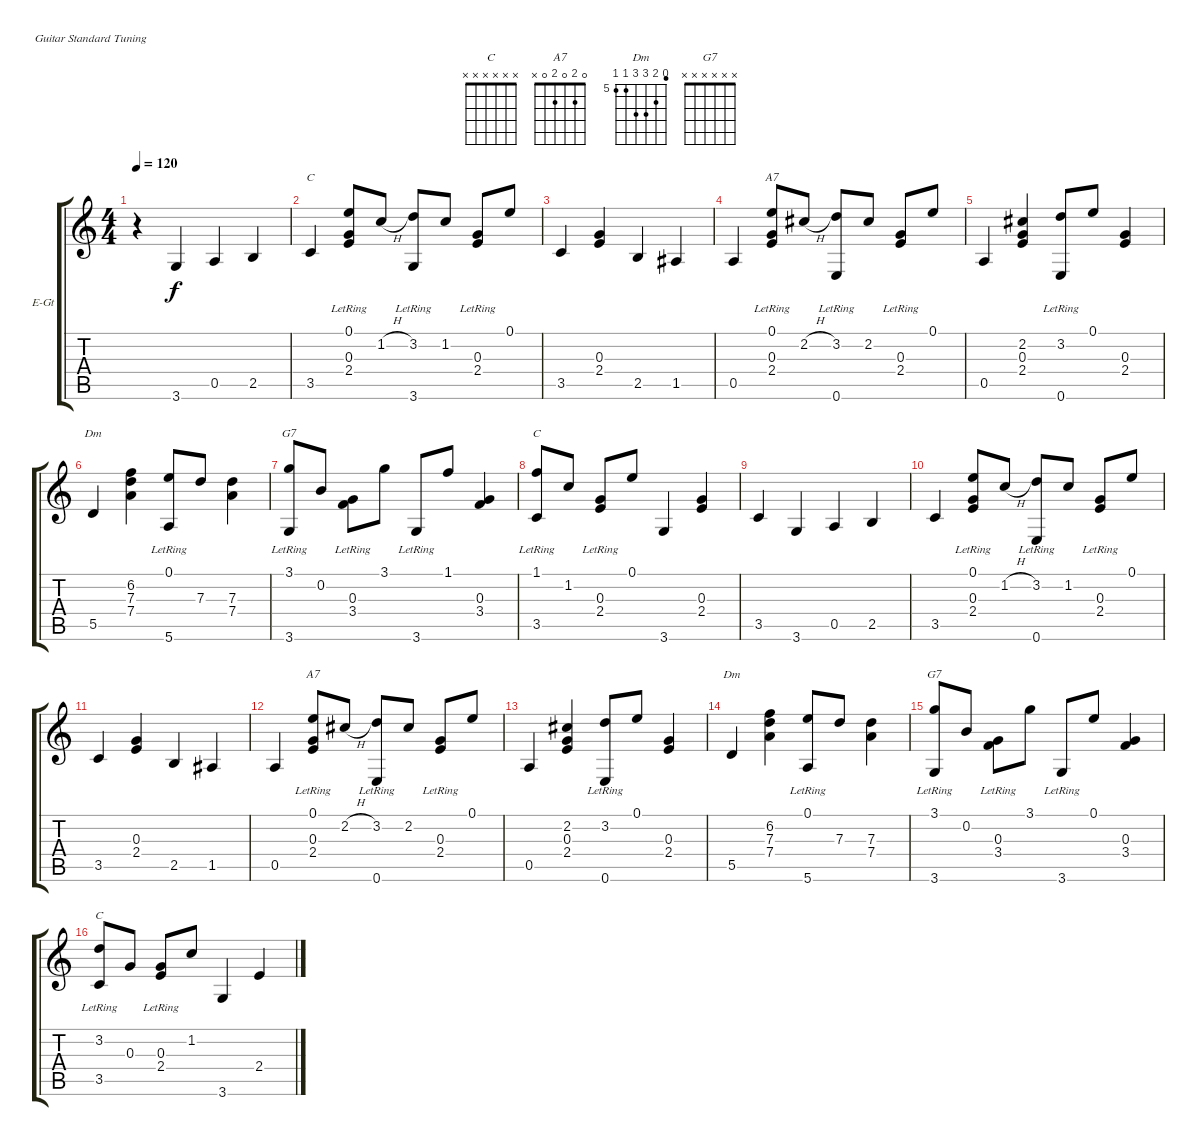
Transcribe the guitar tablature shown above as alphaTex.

\bracketExtendMode groupsimilarinstruments
\firstSystemTrackNameOrientation horizontal
\otherSystemsTrackNameOrientation horizontal
\track ("Jazz Guitar" "E-Gt") {instrument electricguitarmuted}
\staff {score tabs}
\tuning (E4 B3 G3 D3 A2 E2)
\chord ("C" 0 1 0 2 3 x)
\chord ("A7" 0 2 0 2 0 0)
\chord ("Dm" 4 6 7 7 5 5) {firstfret 5}
\chord ("G7" 3 0 0 3 2 3)
\chord ("C" x x x x x x)
\chord ("A7" 0 2 0 2 0 x)
\chord ("G7" x x x x x x)
\ts (4 4)
\tempo 120
\clef g2
\ks c
r.4{dy f instrument electricguitarmuted} 3.6.4 0.5.4 2.5.4 |
3.5.4{ch "C"} (0.1{lr} 0.3 2.4).8 1.2{h}.8 (3.2{lr} 3.6).8 1.2.8 (0.3{lr} 2.4).8 0.1.8 |
3.5.4 (0.3 2.4).4 2.5.4 1.5.4 |
0.5.4 (0.1{lr} 0.3 2.4).8{ch "A7"} 2.2{h}.8 (3.2{lr} 0.6).8 2.2.8 (0.3{lr} 2.4).8 0.1.8 |
0.5.4 (2.2 0.3 2.4).4 (3.2{lr} 0.6).8 0.1.8 (0.3 2.4).4 |
5.5.4{ch "Dm"} (6.2 7.3 7.4).4 (0.1{lr} 5.6).8 7.3.8 (7.3 7.4).4 |
(3.1{lr} 3.6).8{ch "G7"} 0.2.8 (0.3{lr} 3.4).8 3.1.8 3.6{lr}.8 1.1.8 (0.3 3.4).4 |
(1.1{lr} 3.5).8{ch "C"} 1.2.8 (0.3{lr} 2.4).8 0.1.8 3.6.4 (0.3 2.4).4 |
3.5.4 3.6.4 0.5.4 2.5.4 |
3.5.4 (0.1{lr} 0.3 2.4).8 1.2{h}.8 (3.2{lr} 0.6).8 1.2.8 (0.3{lr} 2.4).8 0.1.8 |
3.5.4 (0.3 2.4).4 2.5.4 1.5.4 |
0.5.4 (0.1{lr} 0.3 2.4).8{ch "A7"} 2.2{h}.8 (3.2{lr} 0.6).8 2.2.8 (0.3{lr} 2.4).8 0.1.8 |
0.5.4 (2.2 0.3 2.4).4 (3.2{lr} 0.6).8 0.1.8 (0.3 2.4).4 |
5.5.4{ch "Dm"} (6.2 7.3 7.4).4 (0.1{lr} 5.6).8 7.3.8 (7.3 7.4).4 |
(3.1{lr} 3.6).8{ch "G7"} 0.2.8 (0.3{lr} 3.4).8 3.1.8 3.6{lr}.8 0.1.8 (0.3 3.4).4 |
(3.2{lr} 3.5).8{ch "C"} 0.3.8 (0.3{lr} 2.4).8 1.2.8 3.6.4 2.4.4
